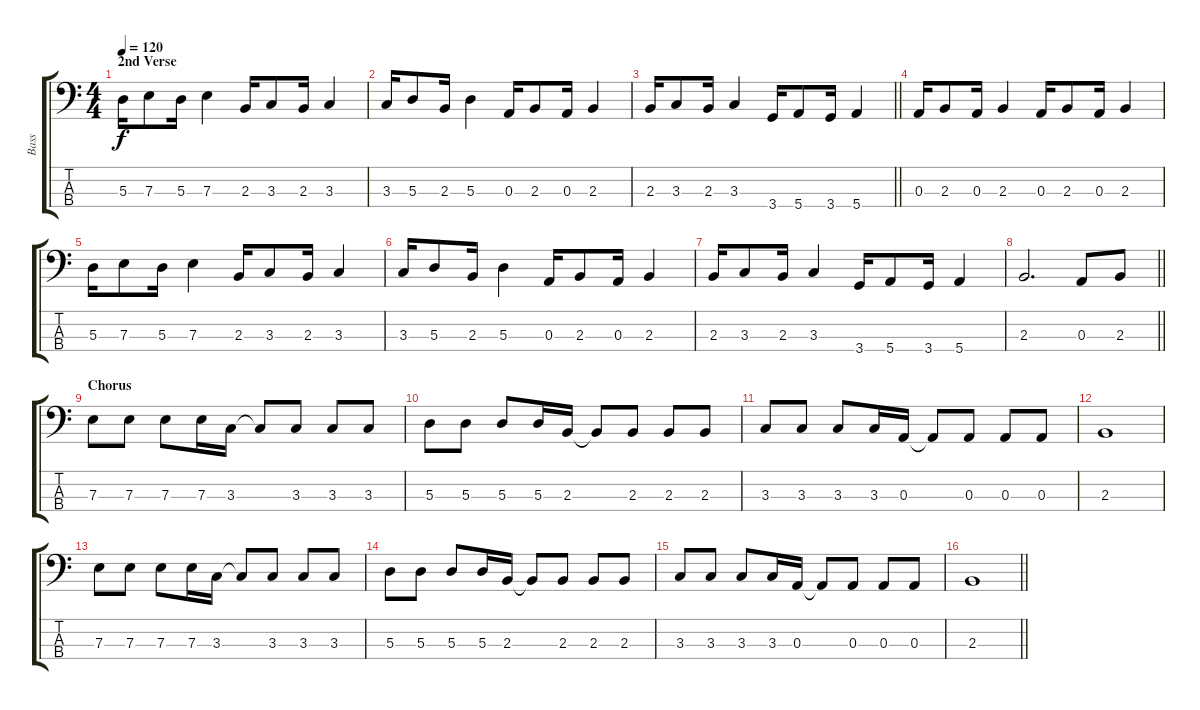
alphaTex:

\track ("Bass" "Bass") {instrument electricbassfinger}
\staff {score tabs}
\tuning (G2 D2 A1 E1) {hide}
\ts (4 4)
\section ("" "2nd Verse")
\tempo 120
\clef f4
\ks aminor
5.3.16{dy f} 7.3.8 5.3.16 7.3.4 2.3.16 3.3.8 2.3.16 3.3.4 |
3.3.16 5.3.8 2.3.16 5.3.4 0.3.16 2.3.8 0.3.16 2.3.4 |
\barLineRight lightlight
2.3.16 3.3.8 2.3.16 3.3.4 3.4.16 5.4.8 3.4.16 5.4.4 |
\section ("" "")
0.3.16 2.3.8 0.3.16 2.3.4 0.3.16 2.3.8 0.3.16 2.3.4 |
5.3.16 7.3.8 5.3.16 7.3.4 2.3.16 3.3.8 2.3.16 3.3.4 |
3.3.16 5.3.8 2.3.16 5.3.4 0.3.16 2.3.8 0.3.16 2.3.4 |
2.3.16 3.3.8 2.3.16 3.3.4 3.4.16 5.4.8 3.4.16 5.4.4 |
\barLineRight lightlight
2.3.2{d} 0.3.8 2.3.8 |
\section ("" "Chorus")
7.3.8 7.3.8 7.3.8 7.3.16 3.3.16 3.3{t}.8 3.3.8 3.3.8 3.3.8 |
5.3.8 5.3.8 5.3.8 5.3.16 2.3.16 2.3{t}.8 2.3.8 2.3.8 2.3.8 |
3.3.8 3.3.8 3.3.8 3.3.16 0.3.16 0.3{t}.8 0.3.8 0.3.8 0.3.8 |
2.3.1 |
7.3.8 7.3.8 7.3.8 7.3.16 3.3.16 3.3{t}.8 3.3.8 3.3.8 3.3.8 |
5.3.8 5.3.8 5.3.8 5.3.16 2.3.16 2.3{t}.8 2.3.8 2.3.8 2.3.8 |
3.3.8 3.3.8 3.3.8 3.3.16 0.3.16 0.3{t}.8 0.3.8 0.3.8 0.3.8 |
\barLineRight lightlight
2.3.1
